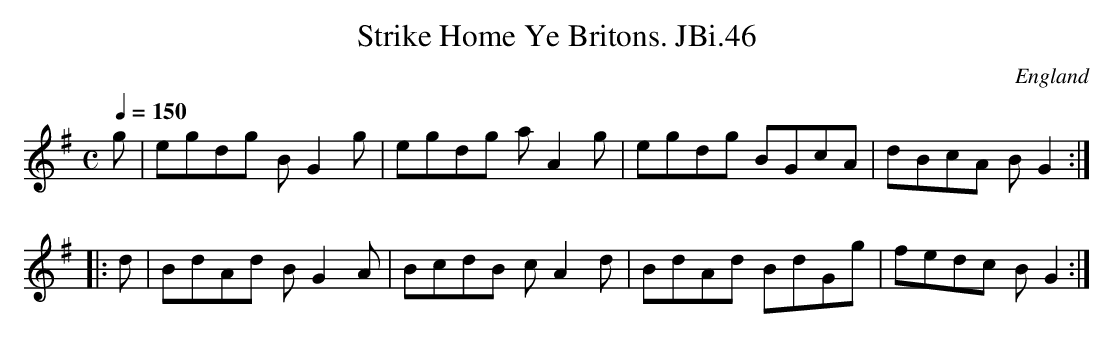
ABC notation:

X:1
T:Strike Home Ye Britons. JBi.46
L:1/8
M:C
O:England
Q:1/4=150
K:G
g|egdg BG2g|egdg aA2g|egdg BGcA|dBcA BG2:|!
|:d|BdAd BG2A|BcdB cA2d|BdAd BdGg|fedc BG2:|
